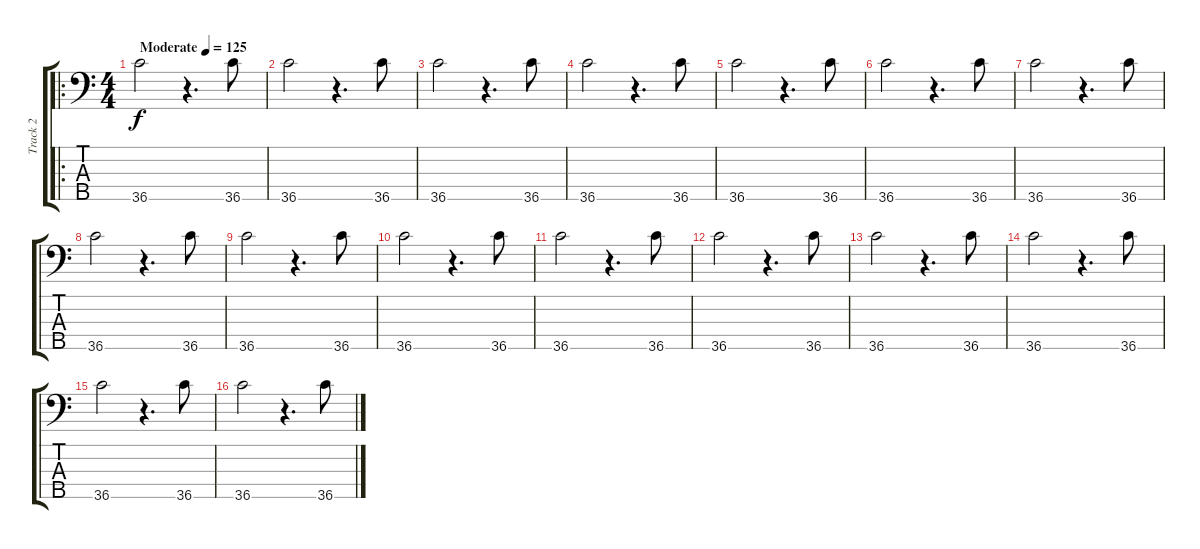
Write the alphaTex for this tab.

\track ("Track 2" "Track 2") {instrument acousticgrandpiano}
\staff {score tabs}
\tuning (C-1 C-1 C-1 C-1 C-1) {hide}
\ro
\ts (4 4)
\tempo (125 "Moderate")
\clef f4
\ks c
36.5.2{dy f instrument acousticgrandpiano} r.4{d} 36.5.8 |
36.5.2 r.4{d} 36.5.8 |
36.5.2 r.4{d} 36.5.8 |
36.5.2 r.4{d} 36.5.8 |
36.5.2 r.4{d} 36.5.8 |
36.5.2 r.4{d} 36.5.8 |
36.5.2 r.4{d} 36.5.8 |
36.5.2 r.4{d} 36.5.8 |
36.5.2 r.4{d} 36.5.8 |
36.5.2 r.4{d} 36.5.8 |
36.5.2 r.4{d} 36.5.8 |
36.5.2 r.4{d} 36.5.8 |
36.5.2 r.4{d} 36.5.8 |
36.5.2 r.4{d} 36.5.8 |
36.5.2 r.4{d} 36.5.8 |
36.5.2 r.4{d} 36.5.8
